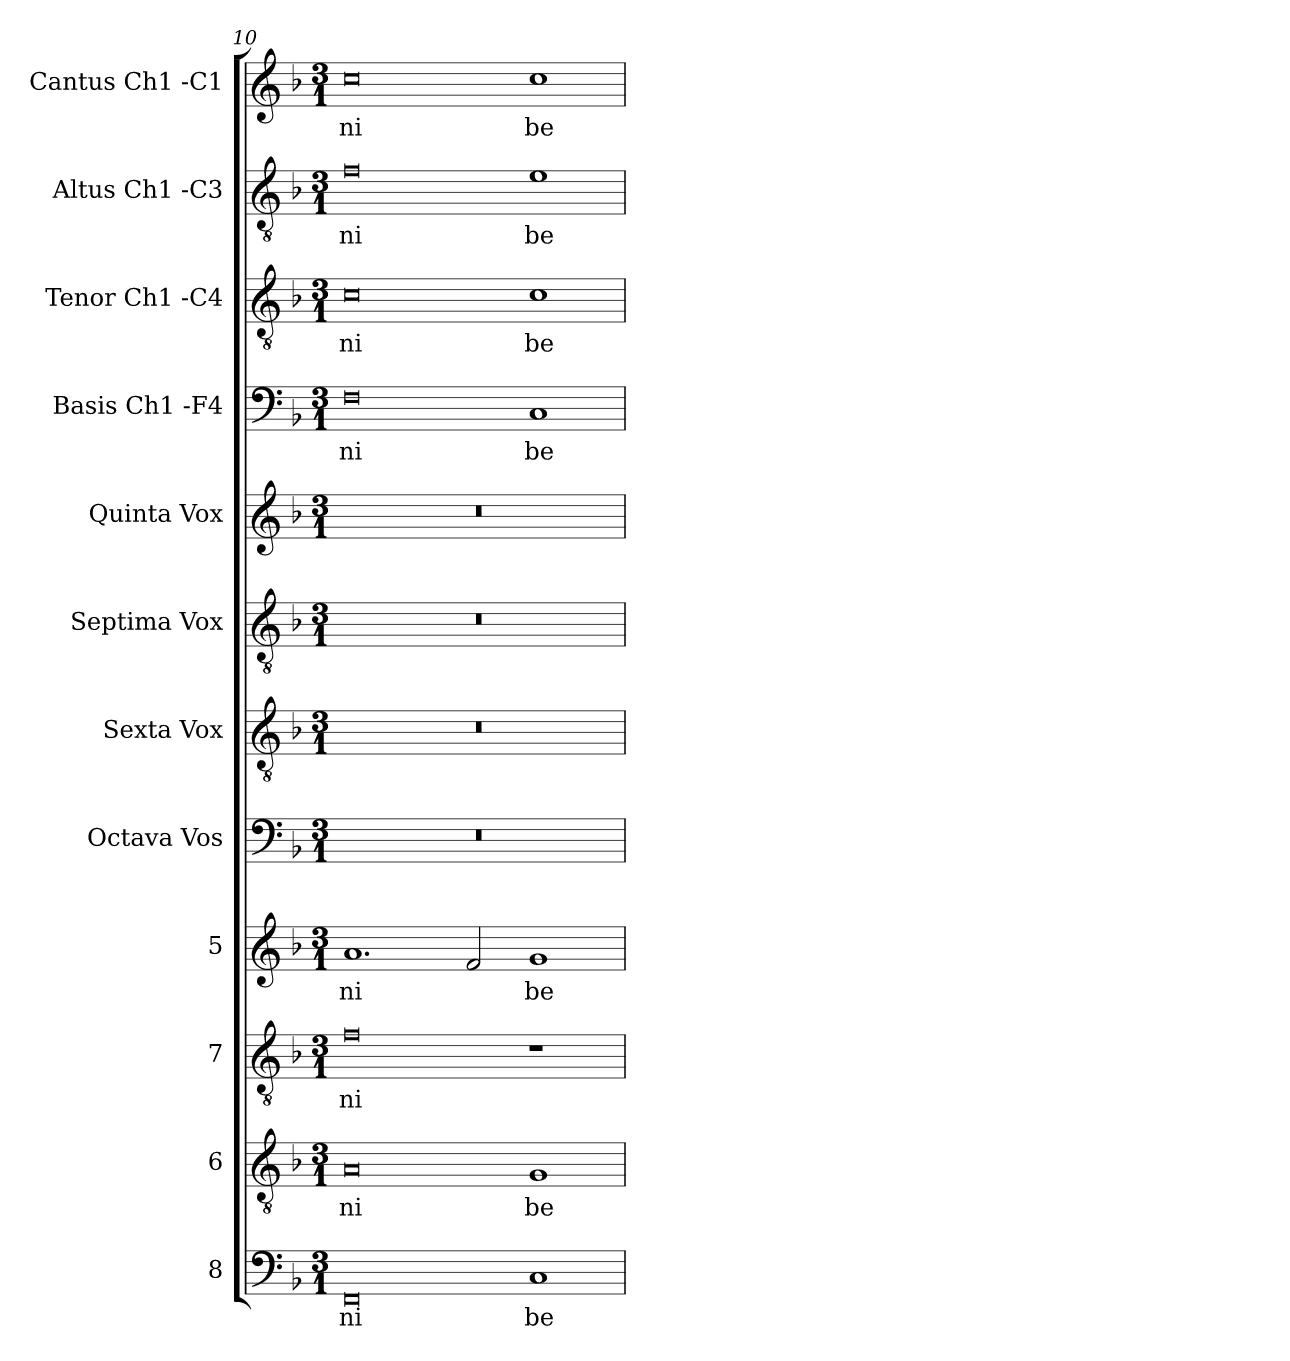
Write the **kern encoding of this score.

**kern	**text	**kern	**text	**kern	**text	**kern	**text	**kern	**kern	**kern	**kern	**kern	**text	**kern	**text	**kern	**text	**kern	**text
*part12	*part12	*part11	*part11	*part10	*part10	*part9	*part9	*part8	*part7	*part6	*part5	*part4	*part4	*part3	*part3	*part2	*part2	*part1	*part1
*staff12	*staff12	*staff11	*staff11	*staff10	*staff10	*staff9	*staff9	*staff8	*staff7	*staff6	*staff5	*staff4	*staff4	*staff3	*staff3	*staff2	*staff2	*staff1	*staff1
*I"8	*	*I"6	*	*I"7	*	*I"5	*	*I"Octava  Vos	*I"Sexta  Vox	*I"Septima  Vox	*I"Quinta  Vox	*I"Basis  Ch1 -F4	*	*I"Tenor  Ch1 -C4	*	*I"Altus  Ch1 -C3	*	*I"Cantus  Ch1 -C1	*
*	*	*	*	*	*	*	*	*	*	*	*	*I'B	*	*I'T	*	*I'A	*	*I'C	*
*clefF4	*	*clefGv2	*	*clefGv2	*	*clefG2	*	*clefF4	*clefGv2	*clefGv2	*clefG2	*clefF4	*	*clefGv2	*	*clefGv2	*	*clefG2	*
*k[b-]	*	*k[b-]	*	*k[b-]	*	*k[b-]	*	*k[b-]	*k[b-]	*k[b-]	*k[b-]	*k[b-]	*	*k[b-]	*	*k[b-]	*	*k[b-]	*
*F:	*	*F:	*	*F:	*	*F:	*	*F:	*F:	*F:	*F:	*F:	*	*F:	*	*F:	*	*F:	*
*M3/1	*	*M3/1	*	*M3/1	*	*M3/1	*	*M3/1	*M3/1	*M3/1	*M3/1	*M3/1	*	*M3/1	*	*M3/1	*	*M3/1	*
=10	=10	=10	=10	=10	=10	=10	=10	=10	=10	=10	=10	=10	=10	=10	=10	=10	=10	=10	=10
!	!LO:LY:b:cj	!	!LO:LY:b:cj	!	!LO:LY:b:cj	!	!LO:LY:b:cj	!	!	!	!	!	!LO:LY:b:cj	!	!LO:LY:b:cj	!	!LO:LY:b:cj	!	!LO:LY:b:cj
0FF	-ni	0A	-ni	0f	-ni	1.a	-ni	0.r	0.r	0.r	0.r	0F	-ni	0c	-ni	0f	-ni	0cc	-ni
!	!	!	!	!	!	!	!LO:LY:b:cj	!	!	!	!	!	!	!	!	!	!	!	!
.	.	.	.	.	.	2f/	.	.	.	.	.	.	.	.	.	.	.	.	.
!	!LO:LY:b:cj	!	!LO:LY:b:cj	!	!	!	!LO:LY:b:cj	!	!	!	!	!	!LO:LY:b:cj	!	!LO:LY:b:cj	!	!LO:LY:b:cj	!	!LO:LY:b:cj
1C	be-	1G	be-	1r	.	1g	be-	.	.	.	.	1C	be-	1c	be-	1e	be-	1cc	be-
=	=	=	=	=	=	=	=	=	=	=	=	=	=	=	=	=	=	=	=
*-	*-	*-	*-	*-	*-	*-	*-	*-	*-	*-	*-	*-	*-	*-	*-	*-	*-	*-	*-
